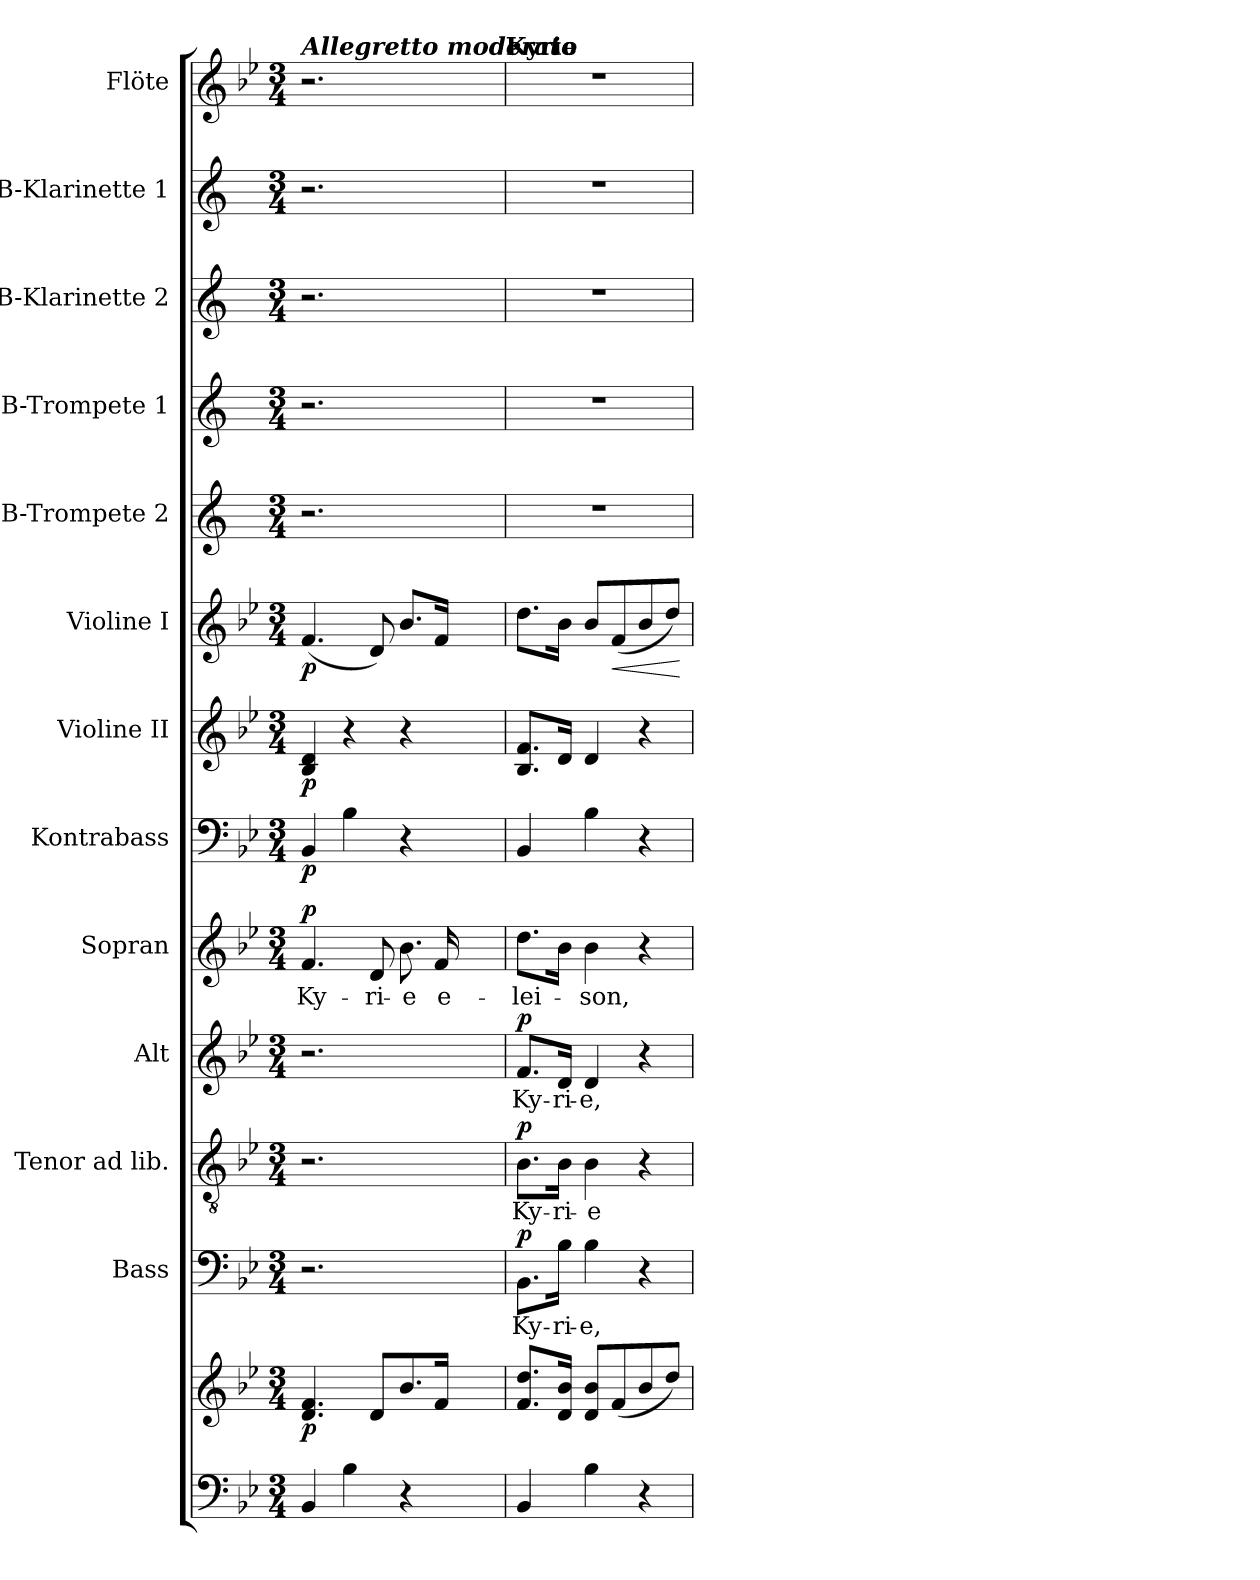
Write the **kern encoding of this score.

**kern	**kern	**dynam	**kern	**text	**dynam	**kern	**text	**dynam	**kern	**text	**dynam	**kern	**text	**dynam	**kern	**dynam	**kern	**dynam	**kern	**dynam	**kern	**kern	**kern	**kern	**kern
*part13	*part13	*part13	*part12	*part12	*part12	*part11	*part11	*part11	*part10	*part10	*part10	*part9	*part9	*part9	*part8	*part8	*part7	*part7	*part6	*part6	*part5	*part4	*part3	*part2	*part1
*staff14	*staff13	*staff13/14	*staff12	*staff12	*staff12	*staff11	*staff11	*staff11	*staff10	*staff10	*staff10	*staff9	*staff9	*staff9	*staff8	*staff8	*staff7	*staff7	*staff6	*staff6	*staff5	*staff4	*staff3	*staff2	*staff1
*	*	*	*I"Bass	*	*	*I"Tenor ad lib.	*	*	*I"Alt	*	*	*I"Sopran	*	*	*I"Kontrabass	*	*I"Violine II	*	*I"Violine I	*	*I"B-Trompete 2	*I"B-Trompete 1	*I"B-Klarinette 2	*I"B-Klarinette 1	*I"Flöte
*	*	*	*I'B.	*	*	*I'T.	*	*	*I'A.	*	*	*I'S.	*	*	*I'Kb.	*	*I'Vl. II	*	*I'Vl. I	*	*I'B Trp. 2	*I'B Trp. 1	*I'B Kl. 2	*I'B Kl. 1	*I'Fl.
*clefF4	*clefG2	*	*clefF4	*	*	*clefGv2	*	*	*clefG2	*	*	*clefG2	*	*	*clefF4	*	*clefG2	*	*clefG2	*	*clefG2	*clefG2	*clefG2	*clefG2	*clefG2
*	*	*	*	*	*	*	*	*	*	*	*	*	*	*	*ITrd7c12	*	*	*	*	*	*ITrd1c2	*ITrd1c2	*ITrd1c2	*ITrd1c2	*
*k[b-e-]	*k[b-e-]	*	*k[b-e-]	*	*	*k[b-e-]	*	*	*k[b-e-]	*	*	*k[b-e-]	*	*	*k[b-e-]	*	*k[b-e-]	*	*k[b-e-]	*	*k[b-e-]	*k[b-e-]	*k[b-e-]	*k[b-e-]	*k[b-e-]
*B-:	*B-:	*	*B-:	*	*	*B-:	*	*	*B-:	*	*	*B-:	*	*	*B-:	*	*B-:	*	*B-:	*	*B-:	*B-:	*B-:	*B-:	*B-:
*M3/4	*M3/4	*	*M3/4	*	*	*M3/4	*	*	*M3/4	*	*	*M3/4	*	*	*M3/4	*	*M3/4	*	*M3/4	*	*M3/4	*M3/4	*M3/4	*M3/4	*M3/4
=1	=1	=1	=1	=1	=1	=1	=1	=1	=1	=1	=1	=1	=1	=1	=1	=1	=1	=1	=1	=1	=1	=1	=1	=1	=1
!	!	!	!	!	!	!	!	!	!	!	!	!	!	!	!	!	!	!	!	!	!	!	!	!	!LO:TX:a:Bi:t=Allegretto moderato
!	!	!LO:DY:b	!	!	!	!	!	!	!	!	!	!	!LO:LY:b	!LO:DY:a	!	!LO:DY:b	!	!LO:DY:b	!	!LO:DY:b	!	!	!	!	!
4BB-/	4.d/ 4.f/	p	2.r	.	.	2.r	.	.	2.r	.	.	4.f/	Ky-	p	4BBB-/	p	4B-/ 4d/	p	(<4.f/	p	2.r	2.r	2.r	2.r	2.r
4B-\	.	.	.	.	.	.	.	.	.	.	.	.	.	.	4BB-\	.	4r	.	.	.	.	.	.	.	.
!	!	!	!	!	!	!	!	!	!	!	!	!	!LO:LY:b	!	!	!	!	!	!	!	!	!	!	!	!
.	8d/L	.	.	.	.	.	.	.	.	.	.	8d/	-ri-	.	.	.	.	.	8d/)	.	.	.	.	.	.
!	!	!	!	!	!	!	!	!	!	!	!	!	!LO:LY:b	!	!	!	!	!	!	!	!	!	!	!	!
4r	8.b-/	.	.	.	.	.	.	.	.	.	.	8.b-\	-e	.	4r	.	4r	.	8.b-/L	.	.	.	.	.	.
!	!	!	!	!	!	!	!	!	!	!	!	!	!LO:LY:b	!	!	!	!	!	!	!	!	!	!	!	!
.	16f/Jk	.	.	.	.	.	.	.	.	.	.	16f/	e-	.	.	.	.	.	16f/Jk	.	.	.	.	.	.
4.ryy	4.ryy	.	4.ryy	.	.	4.ryy	.	.	4.ryy	.	.	4.ryy	.	.	4.ryy	.	4.ryy	.	4.ryy	.	4.ryy	4.ryy	4.ryy	4.ryy	4.ryy
!	!	!	!	!	!	!	!	!	!	!	!	!	!	!	!	!	!	!	!	!	!	!	!	!	!LO:TX:a:B:t=Kyrie
=2	=2	=2	=2	=2	=2	=2	=2	=2	=2	=2	=2	=2	=2	=2	=2	=2	=2	=2	=2	=2	=2	=2	=2	=2	=2
!	!	!	!	!LO:LY:b	!LO:DY:a	!	!LO:LY:b	!LO:DY:a	!	!LO:LY:b	!LO:DY:a	!	!LO:LY:b	!	!	!	!	!	!	!	!	!	!	!	!
4BB-/	8.f/ 8.dd/L	.	8.BB-\L	Ky-	p	8.B-\L	Ky-	p	8.f/L	Ky-	p	8.dd\L	-lei-	.	4BBB-/	.	8.B-/ 8.f/L	.	8.dd\L	.	2.r	2.r	2.r	2.r	2.r
!	!	!	!	!LO:LY:b	!	!	!LO:LY:b	!	!	!LO:LY:b	!	!	!	!	!	!	!	!	!	!	!	!	!	!	!
.	16d/ 16b-/Jk	.	16B-\Jk	-ri-	.	16B-\Jk	-ri-	.	16d/Jk	-ri-	.	16b-\Jk	.	.	.	.	16d/Jk	.	16b-\Jk	.	.	.	.	.	.
!	!	!	!	!LO:LY:b	!	!	!LO:LY:b	!	!	!LO:LY:b	!	!	!LO:LY:b	!	!	!	!	!	!	!	!	!	!	!	!
4B-\	8d/ 8b-/L	.	4B-\	-e,	.	4B-\	-e	.	4d/	-e,	.	4b-\	-son,	.	4BB-\	.	4d/	.	8b-/L	.	.	.	.	.	.
!	!	!	!	!	!	!	!	!	!	!	!	!	!	!	!	!	!	!	!	!LO:HP:b	!	!	!	!	!
.	(<8f/	.	.	.	.	.	.	.	.	.	.	.	.	.	.	.	.	.	(<8f/	<	.	.	.	.	.
4r	8b-/	.	4r	.	.	4r	.	.	4r	.	.	4r	.	.	4r	.	4r	.	8b-/	.	.	.	.	.	.
.	8dd/J)	.	.	.	.	.	.	.	.	.	.	.	.	.	.	.	.	.	8dd/J)	.	.	.	.	.	.
.	.	.	.	.	.	.	.	.	.	.	.	.	.	.	.	.	.	.	.	[	.	.	.	.	.
=	=	=	=	=	=	=	=	=	=	=	=	=	=	=	=	=	=	=	=	=	=	=	=	=	=
*-	*-	*-	*-	*-	*-	*-	*-	*-	*-	*-	*-	*-	*-	*-	*-	*-	*-	*-	*-	*-	*-	*-	*-	*-	*-
